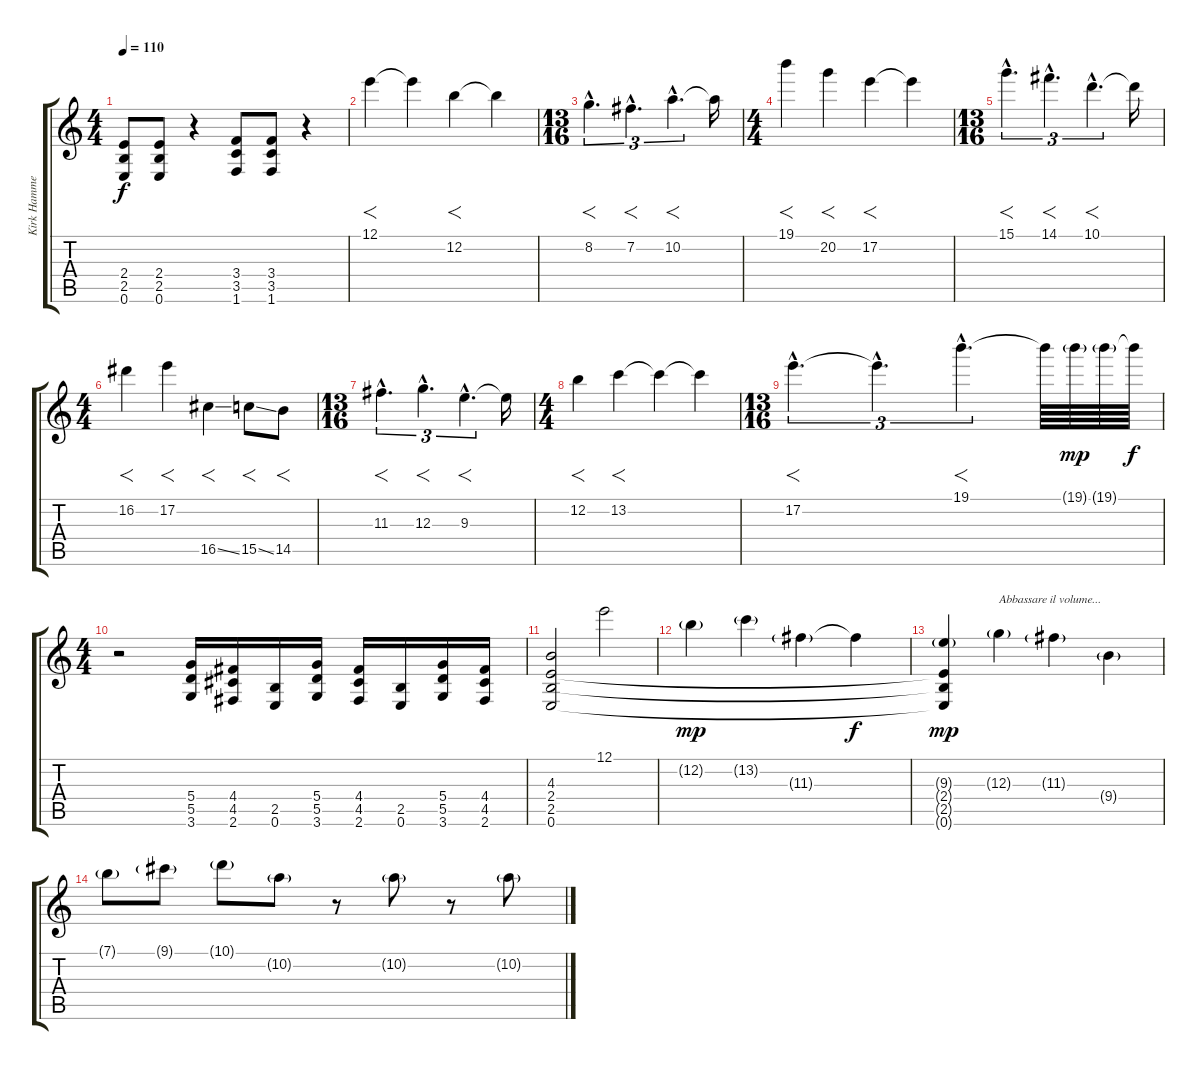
\track ("Kirk Hammet" "Kirk Hamme") {instrument distortionguitar}
\staff {score tabs}
\tuning (E4 B3 G3 D3 A2 E2) {hide}
\ts (4 4)
\tempo 110
\clef g2
\ks c
(2.4 2.5 0.6).8{dy f} (2.4 2.5 0.6).8 r.4 (3.4 3.5 1.6).8 (3.4 3.5 1.6).8 r.4 |
12.1.4{f} 12.1{t}.4 12.2.4{f} 12.2{t}.4 |
\ts (13 16)
8.2{hac}.4{f d tu (3 2)} 7.2{hac}.4{f d tu (3 2)} 10.2{hac}.4{f d tu (3 2)} 10.2{t}.16 |
\ts (4 4)
19.1.4{f} 20.2.4{f} 17.2.4{f} 17.2{t}.4 |
\ts (13 16)
15.1{hac}.4{f d tu (3 2)} 14.1{hac}.4{f d tu (3 2)} 10.1{hac}.4{f d tu (3 2)} 10.1{t}.16 |
\ts (4 4)
16.2.4{f} 17.2.4{f} 16.5{ss}.4{f} 15.5{ss}.8{f} 14.5.8{f} |
\ts (13 16)
11.3{hac}.4{f d tu (3 2)} 12.3{hac}.4{f d tu (3 2)} 9.3{hac}.4{f d tu (3 2)} 9.3{t}.16 |
\ts (4 4)
12.2.4{f} 13.2.4{f} 13.2{t}.4 13.2{t}.4 |
\ts (13 16)
17.2{hac}.4{f d tu (3 2)} 17.2{hac t}.4{d tu (3 2)} 19.1{hac}.4{f d tu (3 2)} 19.1{t}.64 19.1{g}.64{dy mp} 19.1{g}.64 19.1{t}.64{dy f} |
\ts (4 4)
r.2 (5.4 5.5 3.6).16 (4.4 4.5 2.6).16 (2.5 0.6).16 (5.4 5.5 3.6).16 (4.4 4.5 2.6).16 (2.5 0.6).16 (5.4 5.5 3.6).16 (4.4 4.5 2.6).16 |
(4.3 2.4 2.5 0.6).2 12.1.2 |
12.2{g}.4{dy mp} 13.2{g}.4 11.3{g}.4 11.3{t}.4{dy f} |
(9.3{g} 2.4{t} 2.5{t} 0.6{t}).4{dy mp volume 11} 12.3{g}.4{txt "Abbassare il volume..."} 11.3{g}.4 9.4{g}.4 |
7.1{g}.8{volume 9} 9.1{g}.8 10.1{g}.8 10.2{g}.8 r.8 10.2{g}.8 r.8 10.2{g}.8
